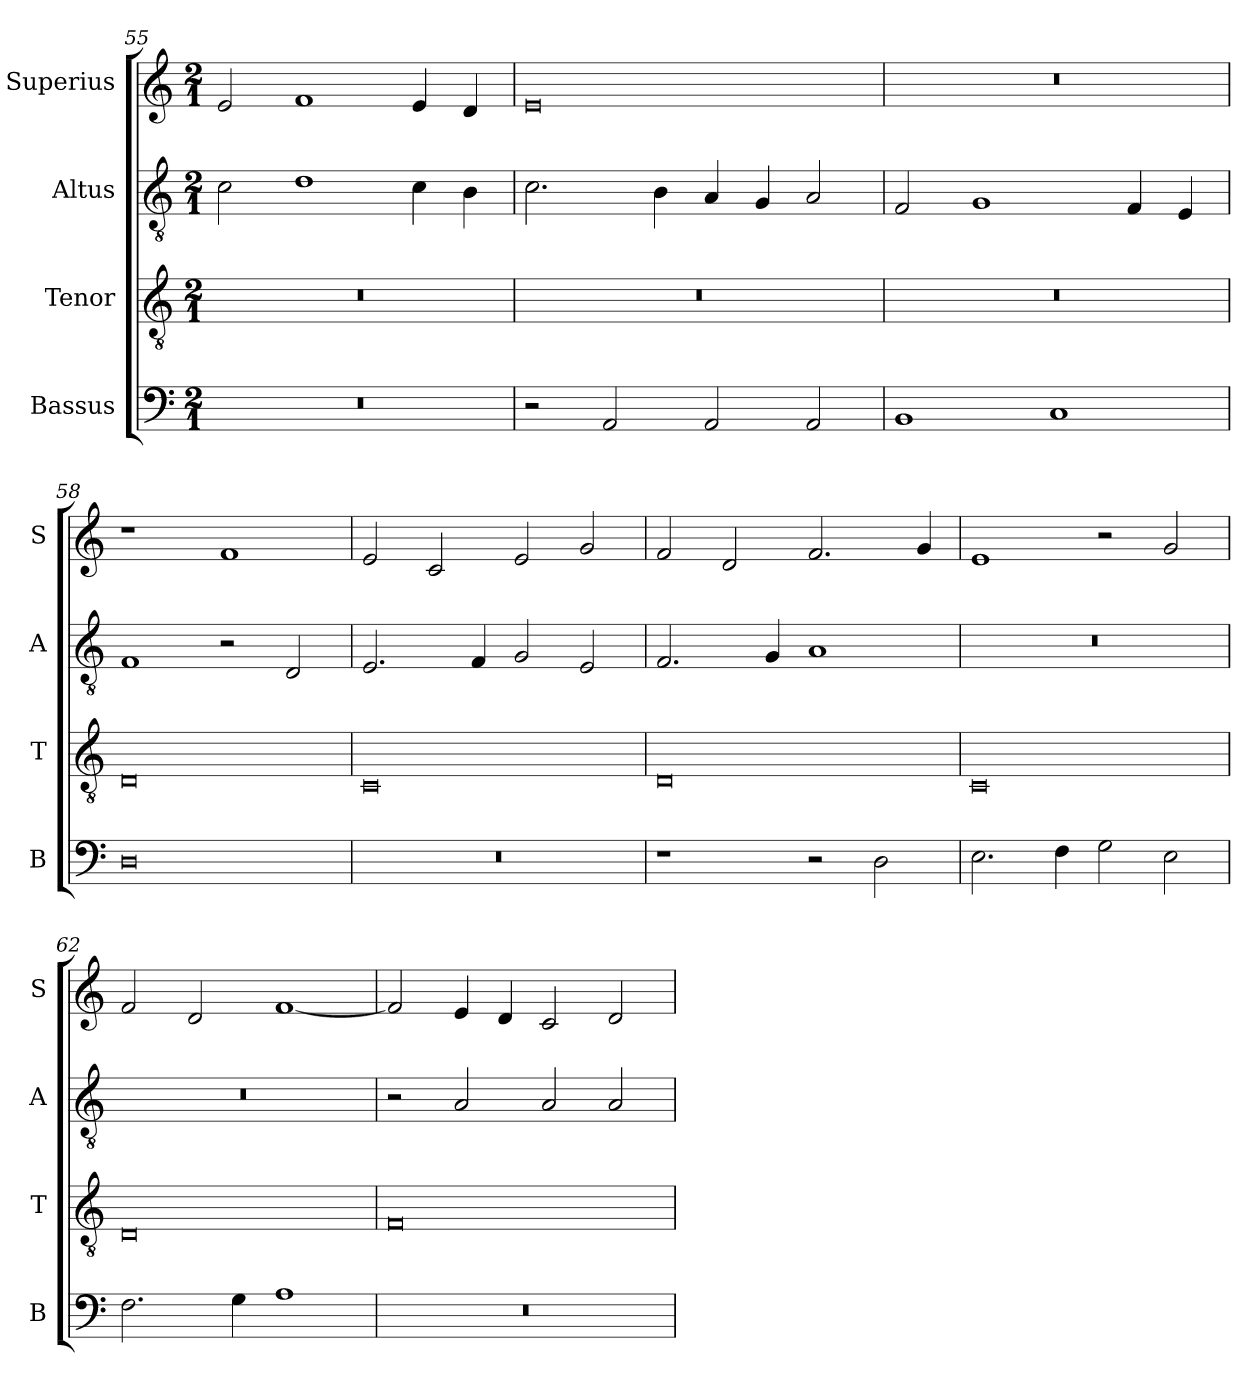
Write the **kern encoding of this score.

**kern	**kern	**kern	**kern
*part4	*part3	*part2	*part1
*staff4	*staff3	*staff2	*staff1
*I"Bassus	*I"Tenor	*I"Altus	*I"Superius
*I'B	*I'T	*I'A	*I'S
*clefF4	*clefGv2	*clefGv2	*clefG2
*k[]	*k[]	*k[]	*k[]
*M2/1	*M2/1	*M2/1	*M2/1
=55	=55	=55	=55
0r	0r	2c\	2e/
.	.	1d	1f
.	.	4c\	4e/
.	.	4B\	4d/
=56	=56	=56	=56
2r	0r	2.c\	0e
2AA/	.	.	.
.	.	4B\	.
2AA/	.	4A/	.
.	.	4G/	.
2AA/	.	2A/	.
=57	=57	=57	=57
1BB	0r	2F/	0r
.	.	1G	.
1C	.	.	.
.	.	4F/	.
.	.	4E/	.
=58	=58	=58	=58
0D	0D	1F	1r
.	.	2r	1f
.	.	2D/	.
=59	=59	=59	=59
0r	0C	2.E/	2e/
.	.	.	2c/
.	.	4F/	.
.	.	2G/	2e/
.	.	2E/	2g/
=60	=60	=60	=60
1r	0D	2.F/	2f/
.	.	.	2d/
.	.	4G/	.
2r	.	1A	2.f/
2D\	.	.	.
.	.	.	4g/
=61	=61	=61	=61
2.E\	0C	0r	1e
4F\	.	.	.
2G\	.	.	2r
2E\	.	.	2g/
=62	=62	=62	=62
2.F\	0D	0r	2f/
.	.	.	2d/
4G\	.	.	.
1A	.	.	[1f
=63	=63	=63	=63
0r	0F	2r	2f/]
.	.	2A/	4e/
.	.	.	4d/
.	.	2A/	2c/
.	.	2A/	2d/
=	=	=	=
*-	*-	*-	*-
